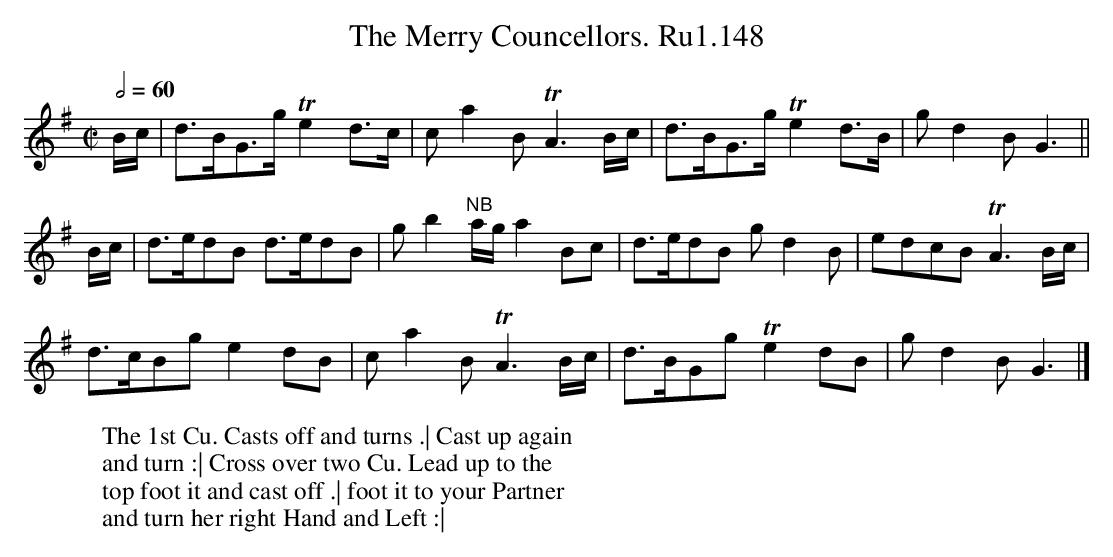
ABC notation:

X:1
T:Merry Councellors. Ru1.148, The
M:C|
L:1/8
W:The 1st Cu. Casts off and turns .| Cast up again
W:and turn :| Cross over two Cu. Lead up to the
W:top foot it and cast off .| foot it to your Partner
W:and turn her right Hand and Left :|
Q:2/4=60
K:G
B/c/ | d>BG>g Te2d>c | ca2B TA3B/c/ | d>BG>g Te2d>B | gd2B G3 ||
B/c/ | d>edB d>edB | gb2"NB"a/g/a2Bc | d>edB gd2B | edcB TA3B/c/ |
d>cBg e2dB | ca2B TA3B/c/ | d>BGg Te2dB | gd2B G3 |]
